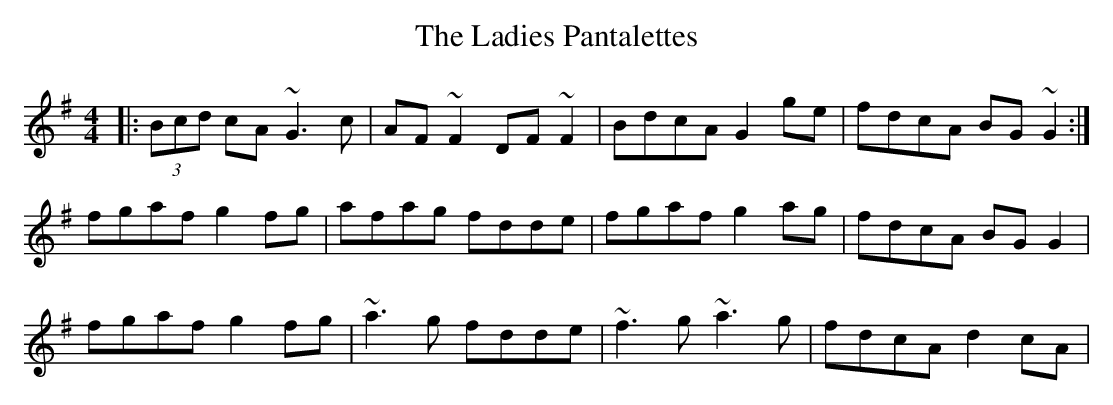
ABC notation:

X:1
T: The Ladies Pantalettes
M: 4/4
L: 1/8
K: Gmaj
|:(3Bcd cA ~G3c|AF~F2 DF~F2|BdcA G2ge|fdcA BG~G2:|
fgaf g2fg|afag fdde|fgaf g2ag|fdcA BGG2|
fgaf g2fg|~a3g fdde|~f3g ~a3g|fdcA d2cA|
